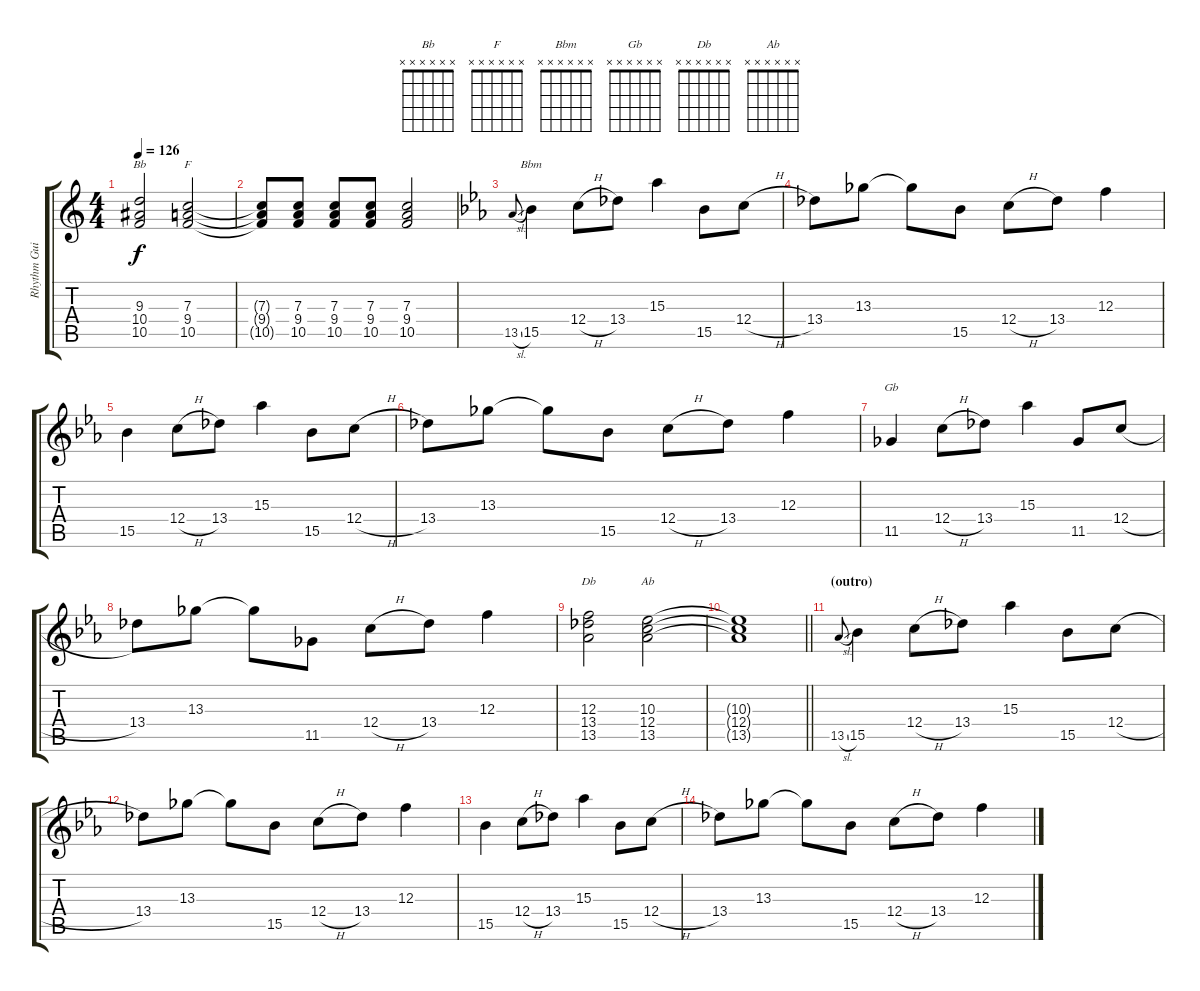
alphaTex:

\track ("Rhythm Guitar (left)" "Rhythm Gui") {instrument overdrivenguitar}
\staff {score tabs}
\tuning (D4 A3 F3 C3 G2 D2) {hide}
\chord ("Bb" x x x x x x)
\chord ("F" x x x x x x)
\chord ("Bbm" x x x x x x)
\chord ("Gb" x x x x x x)
\chord ("Db" x x x x x x)
\chord ("Ab" x x x x x x)
\ts (4 4)
\tempo 126
\clef g2
\ks c
(9.3 10.4 10.5).2{ch "Bb" dy f} (7.3 9.4 10.5).2{ch "F"} |
(7.3{t} 9.4{t} 10.5{t}).8 (7.3 9.4 10.5).8 (7.3 9.4 10.5).8 (7.3 9.4 10.5).8 (7.3 9.4 10.5).2 |
\ks cminor
13.5{sl}.8{gr onbeat} 15.5.4{ch "Bbm"} 12.4{h}.8 13.4.8 15.3.4 15.5.8 12.4{h}.8 |
13.4.8 13.3.8 13.3{t}.8 15.5.8 12.4{h}.8 13.4.8 12.3.4 |
15.5.4 12.4{h}.8 13.4.8 15.3.4 15.5.8 12.4{h}.8 |
13.4.8 13.3.8 13.3{t}.8 15.5.8 12.4{h}.8 13.4.8 12.3.4 |
11.5.4{ch "Gb"} 12.4{h}.8 13.4.8 15.3.4 11.5.8 12.4{h}.8 |
13.4.8 13.3.8 13.3{t}.8 11.5.8 12.4{h}.8 13.4.8 12.3.4 |
(12.3 13.4 13.5).2{ch "Db"} (10.3 12.4 13.5).2{ch "Ab"} |
\barLineRight lightlight
(10.3{t} 12.4{t} 13.5{t}).1 |
\section ("" "(outro)")
13.5{sl}.8{gr onbeat} 15.5.4{volume 0} 12.4{h}.8 13.4.8 15.3.4 15.5.8 12.4{h}.8 |
13.4.8 13.3.8 13.3{t}.8 15.5.8 12.4{h}.8 13.4.8 12.3.4 |
15.5.4 12.4{h}.8 13.4.8 15.3.4 15.5.8 12.4{h}.8 |
13.4.8 13.3.8 13.3{t}.8 15.5.8 12.4{h}.8 13.4.8 12.3.4
